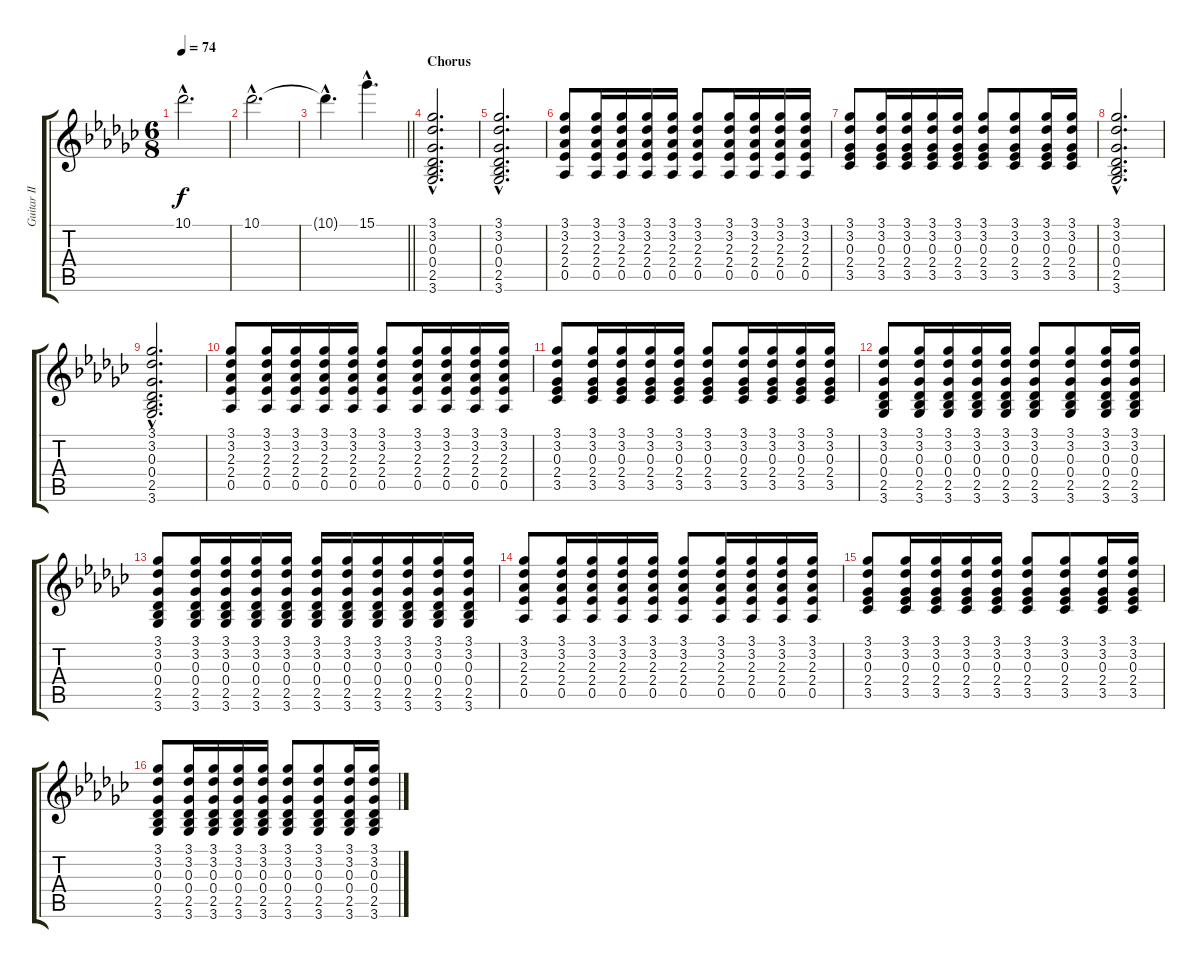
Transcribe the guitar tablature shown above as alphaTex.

\track ("Guitar II" "Guitar II") {instrument acousticguitarsteel}
\staff {score tabs}
\tuning (Eb4 Bb3 Gb3 Db3 Ab2 Eb2) {hide}
\ts (6 8)
\tempo 74
\clef g2
\ks gb
10.1{hac t}.2{d dy f} |
10.1{hac}.2{d} |
\barLineRight lightlight
10.1{hac t}.4{d} 15.1{hac}.4{d} |
\section ("" "Chorus")
(3.1{hac} 3.2{hac} 0.3{hac} 0.4{hac} 2.5{hac} 3.6{hac}).2{d} |
(3.1{hac} 3.2{hac} 0.3{hac} 0.4{hac} 2.5{hac} 3.6{hac}).2{d} |
(3.1 3.2 2.3 2.4 0.5).8 (3.1 3.2 2.3 2.4 0.5).16 (3.1 3.2 2.3 2.4 0.5).16 (3.1 3.2 2.3 2.4 0.5).16 (3.1 3.2 2.3 2.4 0.5).16 (3.1 3.2 2.3 2.4 0.5).8 (3.1 3.2 2.3 2.4 0.5).16 (3.1 3.2 2.3 2.4 0.5).16 (3.1 3.2 2.3 2.4 0.5).16 (3.1 3.2 2.3 2.4 0.5).16 |
(3.1 3.2 0.3 2.4 3.5).8 (3.1 3.2 0.3 2.4 3.5).16 (3.1 3.2 0.3 2.4 3.5).16 (3.1 3.2 0.3 2.4 3.5).16 (3.1 3.2 0.3 2.4 3.5).16 (3.1 3.2 0.3 2.4 3.5).8 (3.1 3.2 0.3 2.4 3.5).8 (3.1 3.2 0.3 2.4 3.5).16 (3.1 3.2 0.3 2.4 3.5).16 |
(3.1{hac} 3.2{hac} 0.3{hac} 0.4{hac} 2.5{hac} 3.6{hac}).2{d} |
(3.1{hac} 3.2{hac} 0.3{hac} 0.4{hac} 2.5{hac} 3.6{hac}).2{d} |
(3.1 3.2 2.3 2.4 0.5).8 (3.1 3.2 2.3 2.4 0.5).16 (3.1 3.2 2.3 2.4 0.5).16 (3.1 3.2 2.3 2.4 0.5).16 (3.1 3.2 2.3 2.4 0.5).16 (3.1 3.2 2.3 2.4 0.5).8 (3.1 3.2 2.3 2.4 0.5).16 (3.1 3.2 2.3 2.4 0.5).16 (3.1 3.2 2.3 2.4 0.5).16 (3.1 3.2 2.3 2.4 0.5).16 |
(3.1 3.2 0.3 2.4 3.5).8 (3.1 3.2 0.3 2.4 3.5).16 (3.1 3.2 0.3 2.4 3.5).16 (3.1 3.2 0.3 2.4 3.5).16 (3.1 3.2 0.3 2.4 3.5).16 (3.1 3.2 0.3 2.4 3.5).8 (3.1 3.2 0.3 2.4 3.5).16 (3.1 3.2 0.3 2.4 3.5).16 (3.1 3.2 0.3 2.4 3.5).16 (3.1 3.2 0.3 2.4 3.5).16 |
(3.1 3.2 0.3 0.4 2.5 3.6).8 (3.1 3.2 0.3 0.4 2.5 3.6).16 (3.1 3.2 0.3 0.4 2.5 3.6).16 (3.1 3.2 0.3 0.4 2.5 3.6).16 (3.1 3.2 0.3 0.4 2.5 3.6).16 (3.1 3.2 0.3 0.4 2.5 3.6).8 (3.1 3.2 0.3 0.4 2.5 3.6).8 (3.1 3.2 0.3 0.4 2.5 3.6).16 (3.1 3.2 0.3 0.4 2.5 3.6).16 |
(3.1 3.2 0.3 0.4 2.5 3.6).8 (3.1 3.2 0.3 0.4 2.5 3.6).16 (3.1 3.2 0.3 0.4 2.5 3.6).16 (3.1 3.2 0.3 0.4 2.5 3.6).16 (3.1 3.2 0.3 0.4 2.5 3.6).16 (3.1 3.2 0.3 0.4 2.5 3.6).16 (3.1 3.2 0.3 0.4 2.5 3.6).16 (3.1 3.2 0.3 0.4 2.5 3.6).16 (3.1 3.2 0.3 0.4 2.5 3.6).16 (3.1 3.2 0.3 0.4 2.5 3.6).16 (3.1 3.2 0.3 0.4 2.5 3.6).16 |
(3.1 3.2 2.3 2.4 0.5).8 (3.1 3.2 2.3 2.4 0.5).16 (3.1 3.2 2.3 2.4 0.5).16 (3.1 3.2 2.3 2.4 0.5).16 (3.1 3.2 2.3 2.4 0.5).16 (3.1 3.2 2.3 2.4 0.5).8 (3.1 3.2 2.3 2.4 0.5).16 (3.1 3.2 2.3 2.4 0.5).16 (3.1 3.2 2.3 2.4 0.5).16 (3.1 3.2 2.3 2.4 0.5).16 |
(3.1 3.2 0.3 2.4 3.5).8 (3.1 3.2 0.3 2.4 3.5).16 (3.1 3.2 0.3 2.4 3.5).16 (3.1 3.2 0.3 2.4 3.5).16 (3.1 3.2 0.3 2.4 3.5).16 (3.1 3.2 0.3 2.4 3.5).8 (3.1 3.2 0.3 2.4 3.5).8 (3.1 3.2 0.3 2.4 3.5).16 (3.1 3.2 0.3 2.4 3.5).16 |
(3.1 3.2 0.3 0.4 2.5 3.6).8 (3.1 3.2 0.3 0.4 2.5 3.6).16 (3.1 3.2 0.3 0.4 2.5 3.6).16 (3.1 3.2 0.3 0.4 2.5 3.6).16 (3.1 3.2 0.3 0.4 2.5 3.6).16 (3.1 3.2 0.3 0.4 2.5 3.6).8 (3.1 3.2 0.3 0.4 2.5 3.6).8 (3.1 3.2 0.3 0.4 2.5 3.6).16 (3.1 3.2 0.3 0.4 2.5 3.6).16
